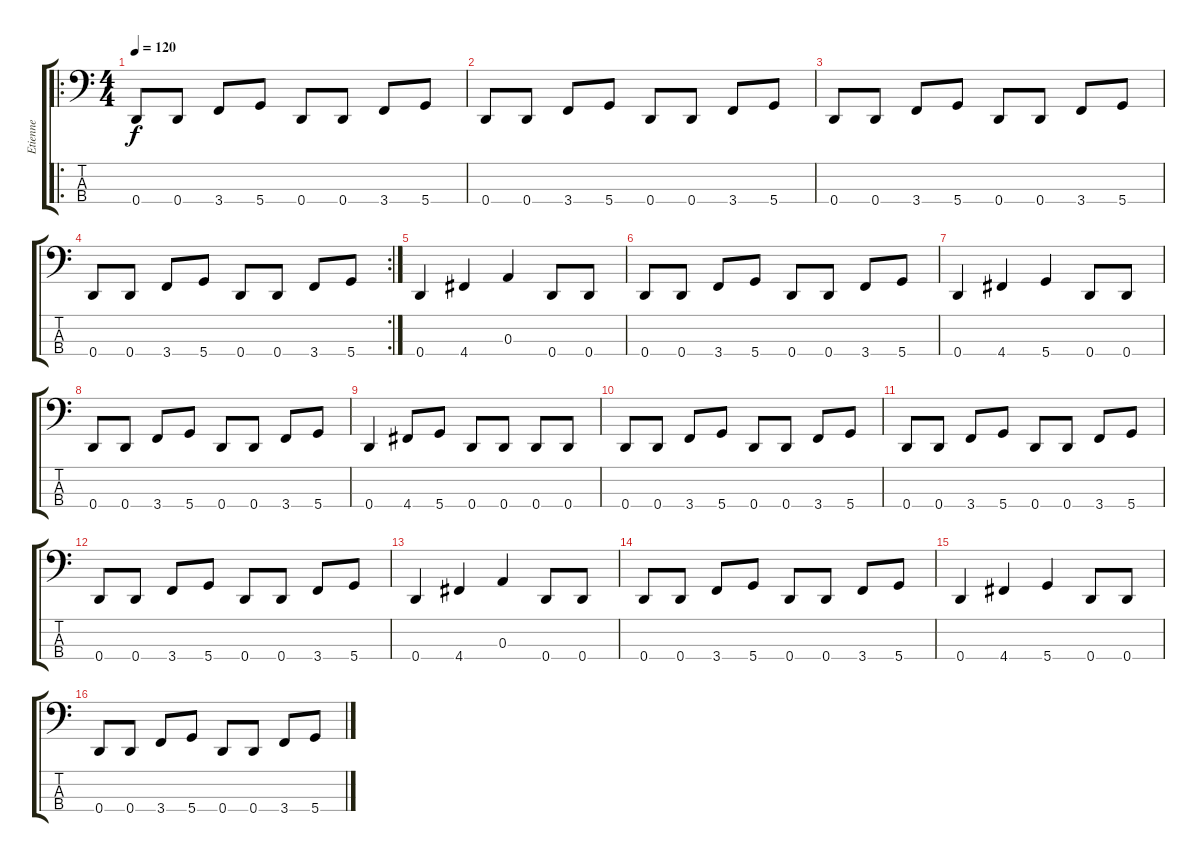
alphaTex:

\track ("Etienne" "Etienne") {instrument slapbass1}
\staff {score tabs}
\tuning (G2 D2 A1 D1) {hide}
\ro
\ts (4 4)
\tempo 120
\clef f4
\ks c
0.4.8{dy f} 0.4.8 3.4.8 5.4.8 0.4.8 0.4.8 3.4.8 5.4.8 |
0.4.8 0.4.8 3.4.8 5.4.8 0.4.8 0.4.8 3.4.8 5.4.8 |
0.4.8 0.4.8 3.4.8 5.4.8 0.4.8 0.4.8 3.4.8 5.4.8 |
\rc 2
0.4.8 0.4.8 3.4.8 5.4.8 0.4.8 0.4.8 3.4.8 5.4.8 |
0.4.4 4.4.4 0.3.4 0.4.8 0.4.8 |
0.4.8 0.4.8 3.4.8 5.4.8 0.4.8 0.4.8 3.4.8 5.4.8 |
0.4.4 4.4.4 5.4.4 0.4.8 0.4.8 |
0.4.8 0.4.8 3.4.8 5.4.8 0.4.8 0.4.8 3.4.8 5.4.8 |
0.4.4 4.4.8 5.4.8 0.4.8 0.4.8 0.4.8 0.4.8 |
0.4.8 0.4.8 3.4.8 5.4.8 0.4.8 0.4.8 3.4.8 5.4.8 |
0.4.8 0.4.8 3.4.8 5.4.8 0.4.8 0.4.8 3.4.8 5.4.8 |
0.4.8 0.4.8 3.4.8 5.4.8 0.4.8 0.4.8 3.4.8 5.4.8 |
0.4.4 4.4.4 0.3.4 0.4.8 0.4.8 |
0.4.8 0.4.8 3.4.8 5.4.8 0.4.8 0.4.8 3.4.8 5.4.8 |
0.4.4 4.4.4 5.4.4 0.4.8 0.4.8 |
0.4.8 0.4.8 3.4.8 5.4.8 0.4.8 0.4.8 3.4.8 5.4.8
